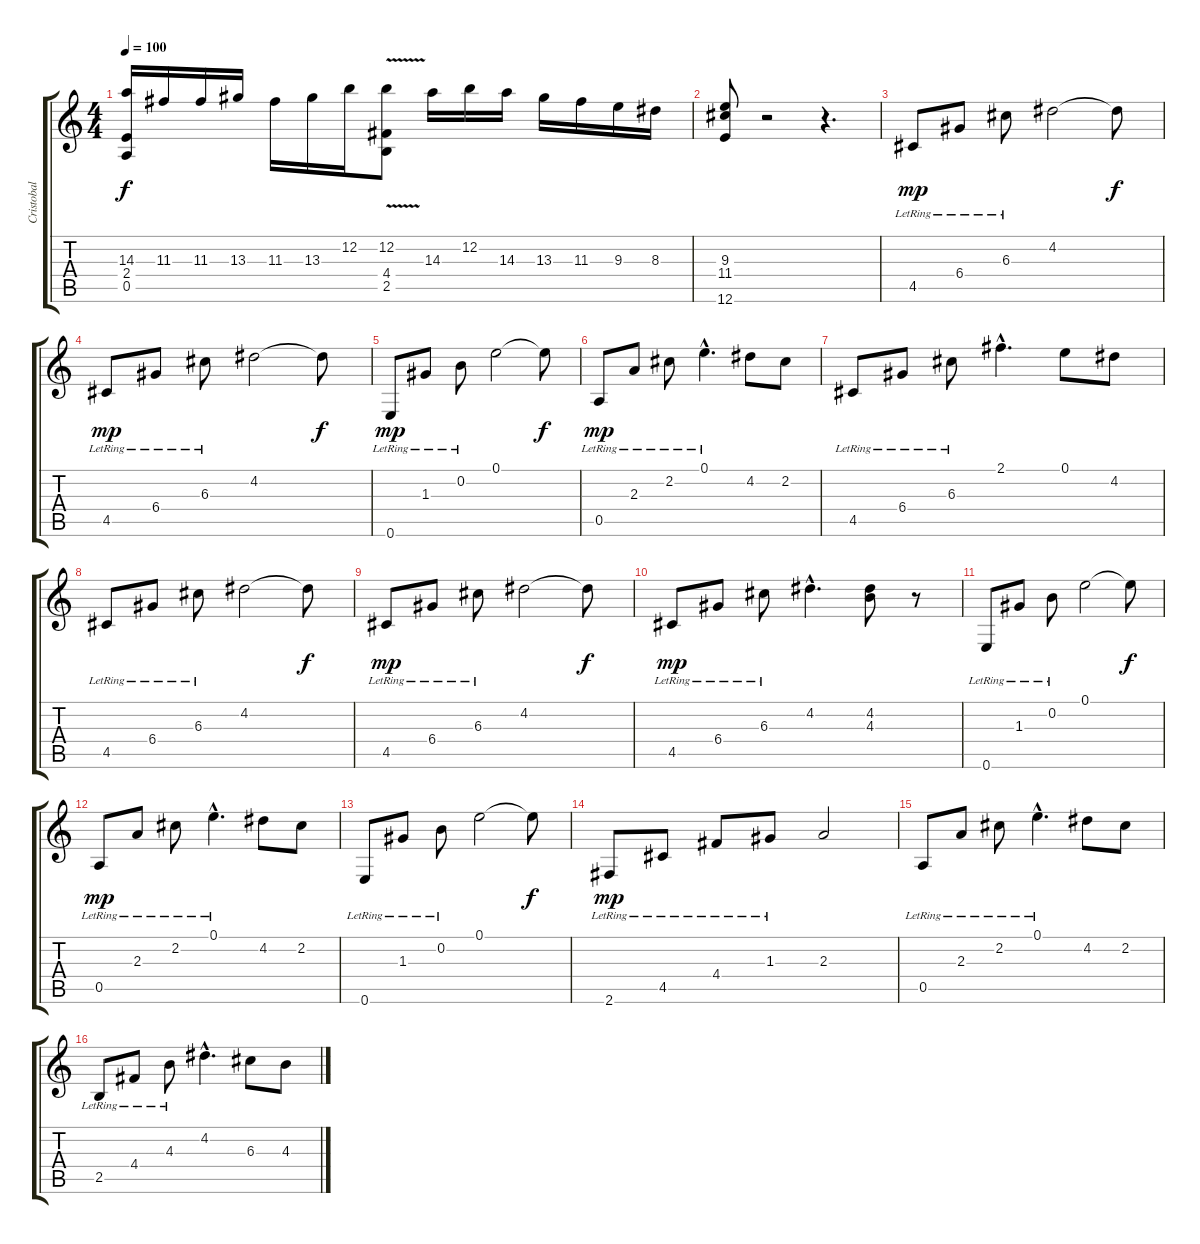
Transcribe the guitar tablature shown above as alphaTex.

\track ("Cristobal Arriagada" "Cristobal ") {instrument distortionguitar}
\staff {score tabs}
\tuning (E4 B3 G3 D3 A2 E2) {hide}
\ts (4 4)
\tempo 100
\clef g2
\ks c
(14.3{t} 2.4{t} 0.5{t}).16{dy f} 11.3.16 11.3.16 13.3.16 11.3.16 13.3.16 12.2.16 (12.2{v} 4.4 2.5).8 14.3.16 12.2.16 14.3.16 13.3.16 11.3.16 9.3.16 8.3.16 |
(9.3 11.4 12.6).8 r.2 r.4{d} |
4.5{lr}.8{dy mp} 6.4{lr}.8 6.3{lr}.8 4.2.2 4.2{t}.8{dy f} |
4.5{lr}.8{dy mp} 6.4{lr}.8 6.3{lr}.8 4.2.2 4.2{t}.8{dy f} |
0.6{lr}.8{dy mp} 1.3{lr}.8 0.2{lr}.8 0.1.2 0.1{t}.8{dy f} |
0.5{lr}.8{dy mp} 2.3{lr}.8 2.2{lr}.8 0.1{hac lr}.4{d} 4.2.8 2.2.8 |
4.5{lr}.8 6.4{lr}.8 6.3{lr}.8 2.1{hac}.4{d} 0.1.8 4.2.8 |
4.5{lr}.8 6.4{lr}.8 6.3{lr}.8 4.2.2 4.2{t}.8{dy f} |
4.5{lr}.8{dy mp} 6.4{lr}.8 6.3{lr}.8 4.2.2 4.2{t}.8{dy f} |
4.5{lr}.8{dy mp} 6.4{lr}.8 6.3{lr}.8 4.2{hac}.4{d} (4.2 4.3).8 r.8 |
0.6{lr}.8 1.3{lr}.8 0.2{lr}.8 0.1.2 0.1{t}.8{dy f} |
0.5{lr}.8{dy mp} 2.3{lr}.8 2.2{lr}.8 0.1{hac lr}.4{d} 4.2.8 2.2.8 |
0.6{lr}.8 1.3{lr}.8 0.2{lr}.8 0.1.2 0.1{t}.8{dy f} |
2.6{lr}.8{dy mp} 4.5{lr}.8 4.4{lr}.8 1.3{lr}.8 2.3.2 |
0.5{lr}.8 2.3{lr}.8 2.2{lr}.8 0.1{hac lr}.4{d} 4.2.8 2.2.8 |
2.5{lr}.8 4.4{lr}.8 4.3{lr}.8 4.2{hac}.4{d} 6.3.8 4.3.8
